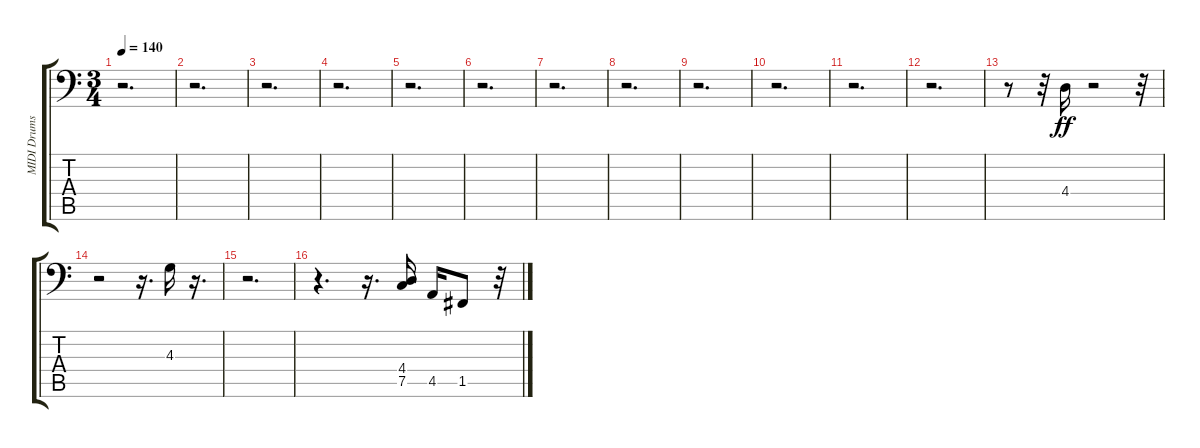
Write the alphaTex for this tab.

\track ("MIDI Drums #2" "MIDI Drums") {instrument melodictom}
\staff {score tabs}
\tuning (C4 G3 Eb3 Bb2 F2 Bb1) {hide}
\ts (3 4)
\tempo 140
\clef f4
\ks c
r.2{d dy ff} |
r.2{d} |
r.2{d} |
r.2{d} |
r.2{d} |
r.2{d} |
r.2{d} |
r.2{d} |
r.2{d} |
r.2{d} |
r.2{d} |
r.2{d} |
r.8 r.32 4.4.16 r.2 r.32 |
r.2 r.16{d} 4.3.16 r.16{d} |
r.2{d} |
r.4{d} r.16{d} (4.4 7.5).16 4.5.16 1.5.8 r.32
